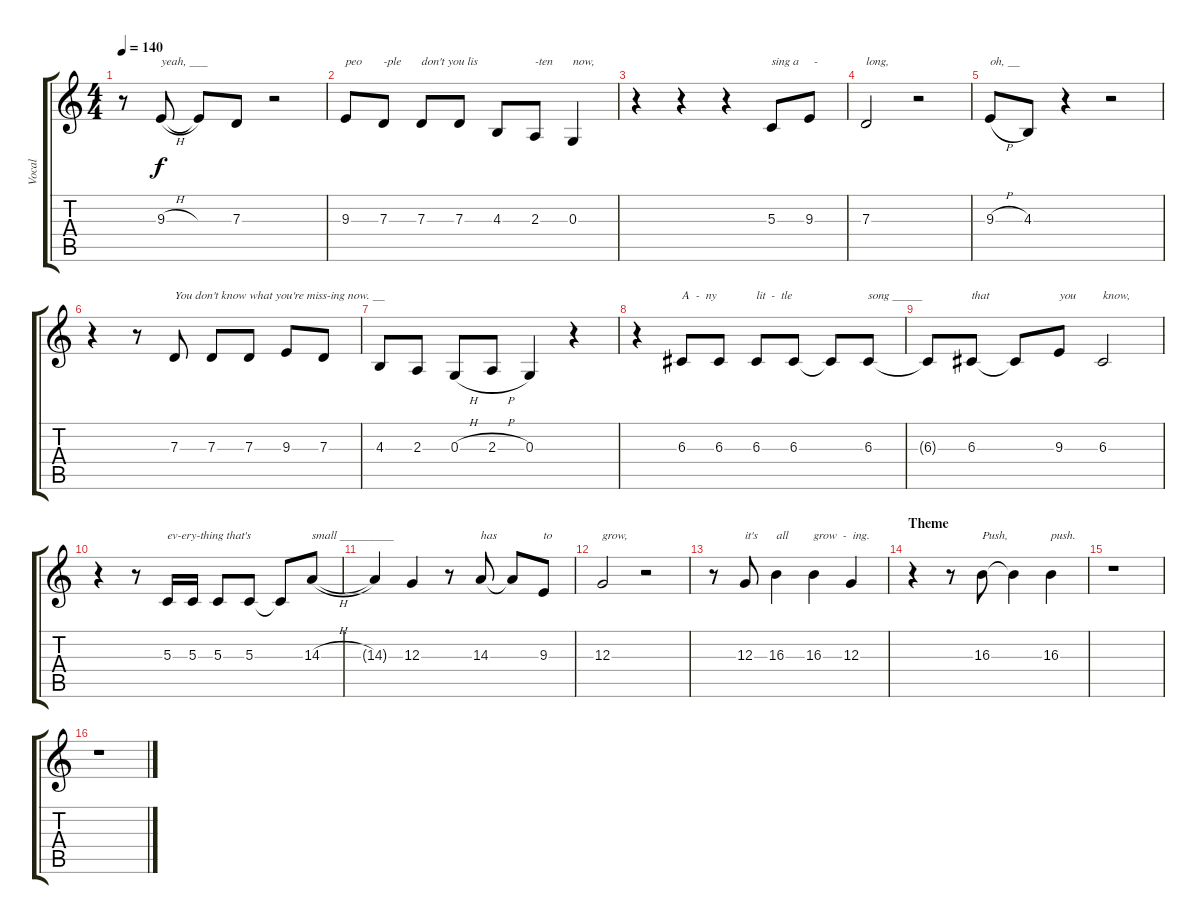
\track ("Vocal" "Vocal") {instrument flute}
\staff {score tabs}
\tuning (E4 B3 G3 D3 A2 E2) {hide}
\ts (4 4)
\tempo 140
\clef g2
\ks c
r.8{dy f} 9.3{h}.8{txt "yeah, ___"} 9.3{t}.8 7.3.8 r.2 |
9.3.8{txt "peo"} 7.3.8{txt "-ple"} 7.3.8{txt "don't you lis"} 7.3.8 4.3.8 2.3.8{txt "-ten"} 0.3.4{txt "now,"} |
r.4 r.4 r.4 5.3.8{txt "sing a     -"} 9.3.8 |
7.3.2{txt "long,"} r.2 |
9.3{h}.8{txt "oh, __"} 4.3.8 r.4 r.2 |
r.4 r.8 7.3.8{txt "You don't know what you're miss-ing now. __"} 7.3.8 7.3.8 9.3.8 7.3.8 |
4.3.8 2.3.8 0.3{h}.8 2.3{h}.8 0.3.4 r.4 |
r.4 6.3.8{txt "A  -  ny"} 6.3.8 6.3.8{txt "lit  -  tle"} 6.3.8 6.3{t}.8 6.3.8{txt "song _____"} |
6.3{t}.8 6.3.8{txt "that"} 6.3{t}.8 9.3.8{txt "you"} 6.3.2{txt "know,"} |
r.4 r.8 5.3.16{txt "ev-ery-thing that's"} 5.3.16 5.3.8 5.3.8 5.3{t}.8 14.3{h}.8{txt "small _________"} |
14.3{t}.4 12.3.4 r.8 14.3.8{txt "has"} 14.3{t}.8 9.3.8{txt "to"} |
12.3.2{txt "grow,"} r.2 |
r.8 12.3.8{txt "it's"} 16.3.4{txt "all"} 16.3.4{txt "grow  -  ing."} 12.3.4 |
\section ("" "Theme")
r.4 r.8 16.3.8{txt "Push,"} 16.3{t}.4 16.3.4{txt "push."} |
r.1 |
r.1
